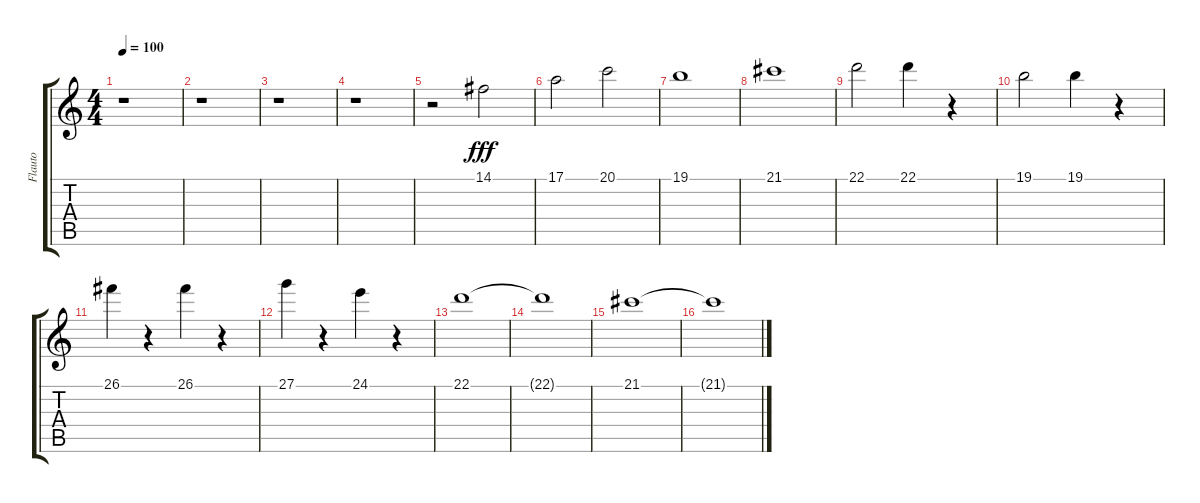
\track ("Flauto" "Flauto") {instrument flute}
\staff {score tabs}
\tuning (E4 B3 G3 D3 A2 E2) {hide}
\ts (4 4)
\tempo 100
\clef g2
\ks c
r.1{dy fff} |
r.1 |
r.1 |
r.1 |
r.2 14.1.2 |
17.1.2 20.1.2 |
19.1.1 |
21.1.1 |
22.1.2 22.1.4 r.4 |
19.1.2 19.1.4 r.4 |
26.1.4 r.4 26.1.4 r.4 |
27.1.4 r.4 24.1.4 r.4 |
22.1.1 |
22.1{t}.1 |
21.1.1 |
21.1{t}.1
